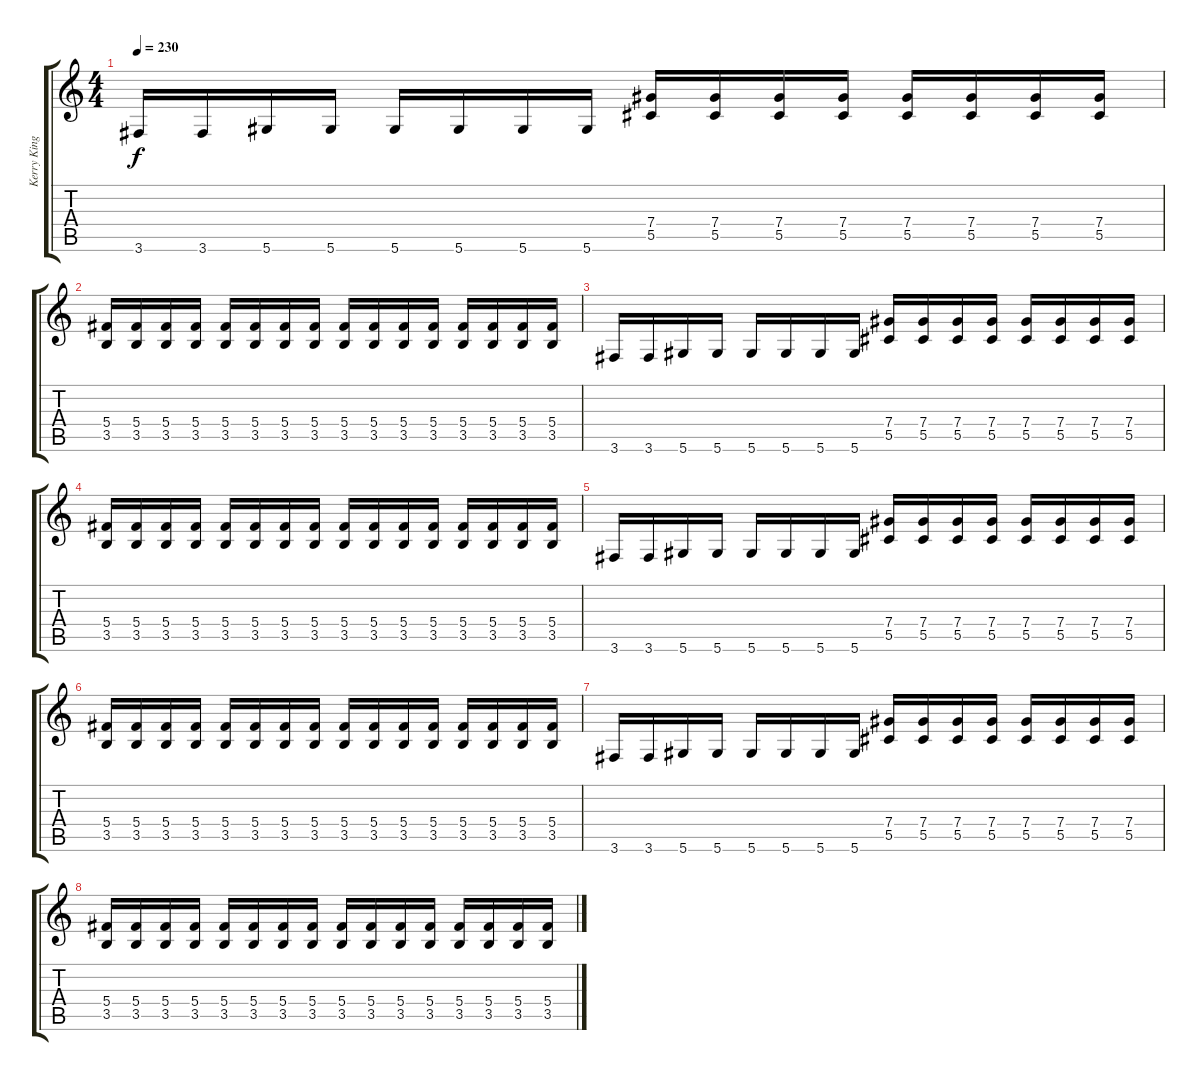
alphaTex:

\track ("Kerry King" "Kerry King") {instrument distortionguitar}
\staff {score tabs}
\tuning (Eb4 Bb3 Gb3 Db3 Ab2 Eb2) {hide}
\ts (4 4)
\tempo 230
\clef g2
\ks c
3.6.16{dy f} 3.6.16 5.6.16 5.6.16 5.6.16 5.6.16 5.6.16 5.6.16 (7.4 5.5).16 (7.4 5.5).16 (7.4 5.5).16 (7.4 5.5).16 (7.4 5.5).16 (7.4 5.5).16 (7.4 5.5).16 (7.4 5.5).16 |
(5.4 3.5).16 (5.4 3.5).16 (5.4 3.5).16 (5.4 3.5).16 (5.4 3.5).16 (5.4 3.5).16 (5.4 3.5).16 (5.4 3.5).16 (5.4 3.5).16 (5.4 3.5).16 (5.4 3.5).16 (5.4 3.5).16 (5.4 3.5).16 (5.4 3.5).16 (5.4 3.5).16 (5.4 3.5).16 |
3.6.16 3.6.16 5.6.16 5.6.16 5.6.16 5.6.16 5.6.16 5.6.16 (7.4 5.5).16 (7.4 5.5).16 (7.4 5.5).16 (7.4 5.5).16 (7.4 5.5).16 (7.4 5.5).16 (7.4 5.5).16 (7.4 5.5).16 |
(5.4 3.5).16 (5.4 3.5).16 (5.4 3.5).16 (5.4 3.5).16 (5.4 3.5).16 (5.4 3.5).16 (5.4 3.5).16 (5.4 3.5).16 (5.4 3.5).16 (5.4 3.5).16 (5.4 3.5).16 (5.4 3.5).16 (5.4 3.5).16 (5.4 3.5).16 (5.4 3.5).16 (5.4 3.5).16 |
3.6.16 3.6.16 5.6.16 5.6.16 5.6.16 5.6.16 5.6.16 5.6.16 (7.4 5.5).16 (7.4 5.5).16 (7.4 5.5).16 (7.4 5.5).16 (7.4 5.5).16 (7.4 5.5).16 (7.4 5.5).16 (7.4 5.5).16 |
(5.4 3.5).16 (5.4 3.5).16 (5.4 3.5).16 (5.4 3.5).16 (5.4 3.5).16 (5.4 3.5).16 (5.4 3.5).16 (5.4 3.5).16 (5.4 3.5).16 (5.4 3.5).16 (5.4 3.5).16 (5.4 3.5).16 (5.4 3.5).16 (5.4 3.5).16 (5.4 3.5).16 (5.4 3.5).16 |
3.6.16 3.6.16 5.6.16 5.6.16 5.6.16 5.6.16 5.6.16 5.6.16 (7.4 5.5).16 (7.4 5.5).16 (7.4 5.5).16 (7.4 5.5).16 (7.4 5.5).16 (7.4 5.5).16 (7.4 5.5).16 (7.4 5.5).16 |
(5.4 3.5).16 (5.4 3.5).16 (5.4 3.5).16 (5.4 3.5).16 (5.4 3.5).16 (5.4 3.5).16 (5.4 3.5).16 (5.4 3.5).16 (5.4 3.5).16 (5.4 3.5).16 (5.4 3.5).16 (5.4 3.5).16 (5.4 3.5).16 (5.4 3.5).16 (5.4 3.5).16 (5.4 3.5).16
